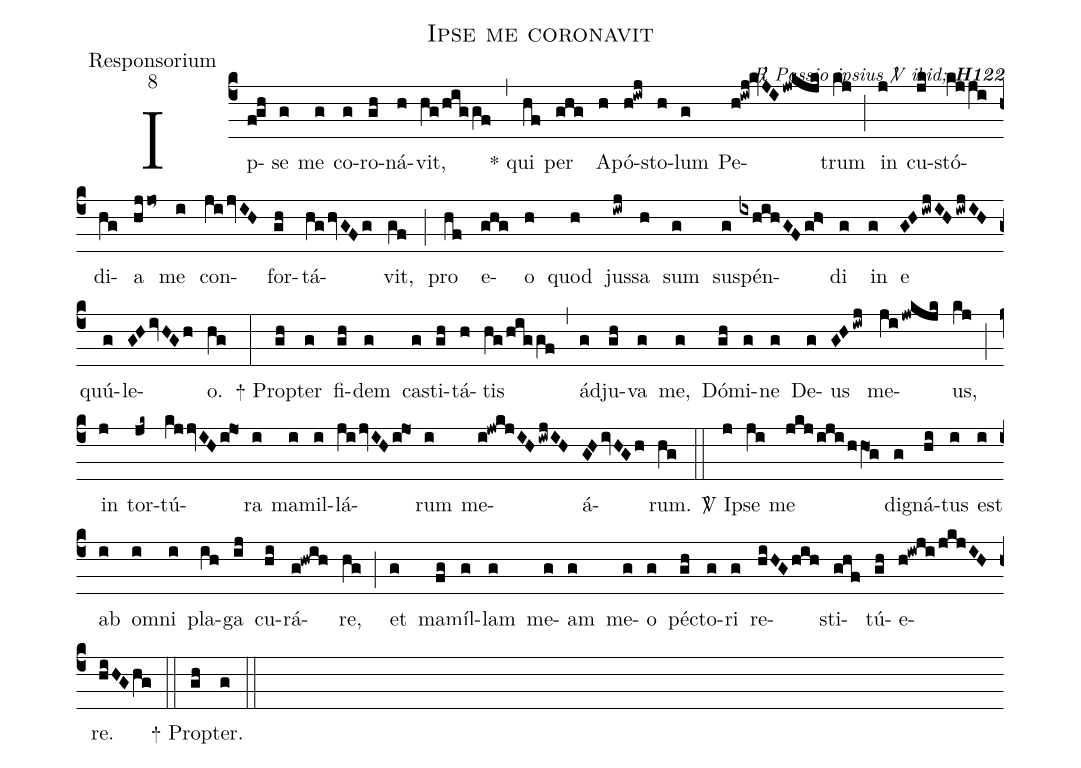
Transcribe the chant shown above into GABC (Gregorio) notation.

name:Ipse me coronavit;
office-part:Responsorium;
mode:8;
commentary:{\itshape\mdseries \Rbar\  Passio ipsius \Vbar\  ibid;\/}  {\bfseries H122};
%%
(c4) Ip(fgh)se(g) me(g) co(g)ro(gh)ná(h)vit,(hg/higgf) (,)
<sp>*</sp> qui(hf) per(ghg) A(h)pó(h!iwj)sto(h)lum(g) Pe(h!iwj!kvJIjwkjk)trum(kj) (;)
in(j) cu(jk)stó(kjji)di(hg)a(hjjo~) me(i) con(jijvIH)for(gh)tá(hghvGFg)vit,(gf) (;)
pro(hf) e(ghg)o(h) quod(h) jus(iwj)sa(h) sum(g) su(g)spén(ixhihGFg!h>)di(g) in(g) e(GHiwjIHiwjIH) quú(g)le(GHivHGh)o.(hg) (:)
<sp>+</sp> Prop(gh)ter(g) fi(gh)dem(g) ca(g)sti(gh)tá(h)tis(hg/higgf) (,)
ád(g)ju(gh)va(g) me,(g) Dó(gh)mi(g)ne(g) De(g)us(GHiwj) me(ji/jwkjk)us,(kj) (;)
in(j) tor(jk~)tú(kjjvIHi!jo1)ra(i) ma(i)mil(i)lá(jijvIHi!jo1)rum(i) me(i!jwkjIHiwjIH)á(GHivHGh)rum.(hg) (::)
<sp>V/</sp> I(j)pse(ji) me(jkj/iji/hhO1g) di(g)gná(hi)tus(i) est(i) ab(i) o(i)mni(i) pla(ih)ga(ij) cu(hi)rá(g!hwih)re,(hg) (;)
et(g) ma(fg)míl(g)lam(g) me(g)am(g) me(g)o(g) pé(gh)cto(g)ri(g) re(hiHGhih)sti(ghf)tú(gh)e(h!iwji/jkjIH)re.(hiHGhg) (::)
<sp>+</sp> Prop(gh)ter.(g) (::)
